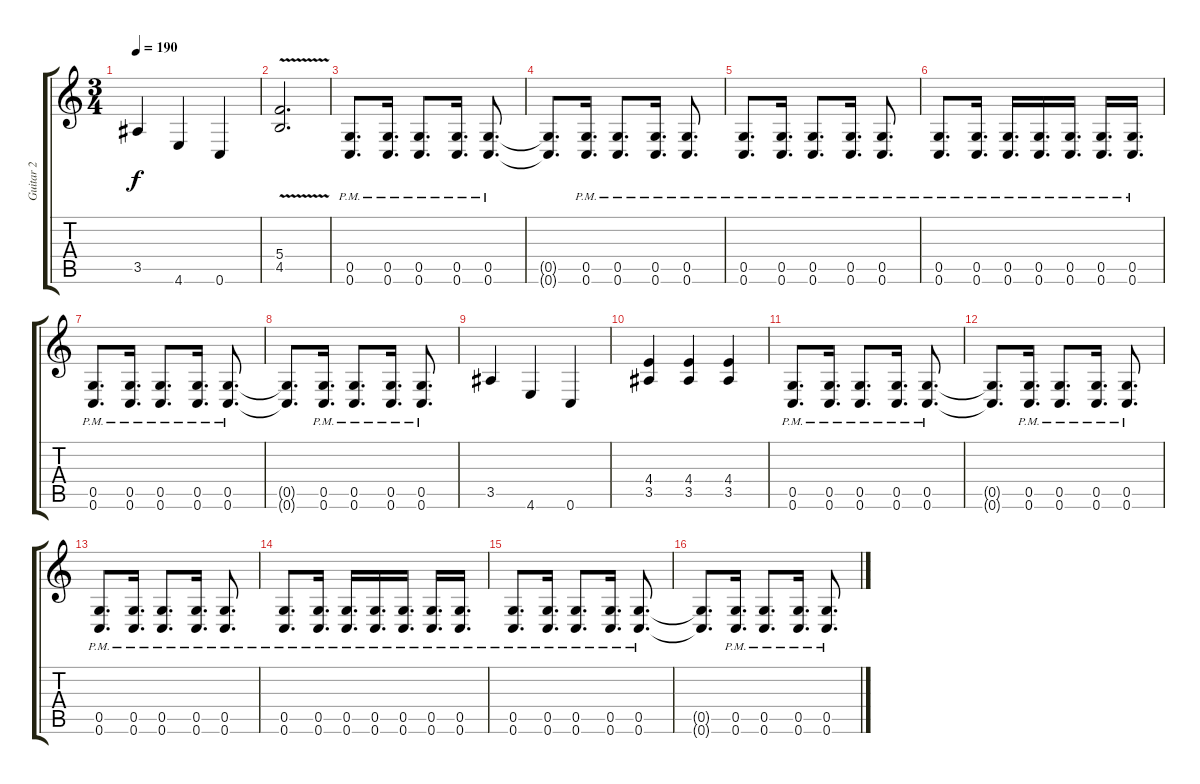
\track ("Guitar 2" "Guitar 2") {instrument distortionguitar}
\staff {score tabs}
\tuning (D4 A3 F3 C3 G2 C2) {hide}
\ts (3 4)
\tempo 190
\clef g2
\ks c
3.5.4{dy f} 4.6.4 0.6.4 |
(5.4{v} 4.5{v}).2{d} |
(0.5{pm} 0.6{pm}).8{d} (0.5{pm} 0.6{pm}).16{d} (0.5{pm} 0.6{pm}).8{d} (0.5{pm} 0.6{pm}).16{d} (0.5{pm} 0.6{pm}).8{d} |
(0.5{t} 0.6{t}).8{d} (0.5{pm} 0.6{pm}).16{d} (0.5{pm} 0.6{pm}).8{d} (0.5{pm} 0.6{pm}).16{d} (0.5{pm} 0.6{pm}).8{d} |
(0.5{pm} 0.6{pm}).8{d} (0.5{pm} 0.6{pm}).16{d} (0.5{pm} 0.6{pm}).8{d} (0.5{pm} 0.6{pm}).16{d} (0.5{pm} 0.6{pm}).8{d} |
(0.5{pm} 0.6{pm}).8{d} (0.5{pm} 0.6{pm}).16{d} (0.5{pm} 0.6{pm}).16{d} (0.5{pm} 0.6{pm}).16{d} (0.5{pm} 0.6{pm}).16{d} (0.5{pm} 0.6{pm}).16{d} (0.5{pm} 0.6{pm}).16{d} |
(0.5{pm} 0.6{pm}).8{d} (0.5{pm} 0.6{pm}).16{d} (0.5{pm} 0.6{pm}).8{d} (0.5{pm} 0.6{pm}).16{d} (0.5{pm} 0.6{pm}).8{d} |
(0.5{t} 0.6{t}).8{d} (0.5{pm} 0.6{pm}).16{d} (0.5{pm} 0.6{pm}).8{d} (0.5{pm} 0.6{pm}).16{d} (0.5{pm} 0.6{pm}).8{d} |
3.5.4 4.6.4 0.6.4 |
(4.4 3.5).4 (4.4 3.5).4 (4.4 3.5).4 |
(0.5{pm} 0.6{pm}).8{d} (0.5{pm} 0.6{pm}).16{d} (0.5{pm} 0.6{pm}).8{d} (0.5{pm} 0.6{pm}).16{d} (0.5{pm} 0.6{pm}).8{d} |
(0.5{t} 0.6{t}).8{d} (0.5{pm} 0.6{pm}).16{d} (0.5{pm} 0.6{pm}).8{d} (0.5{pm} 0.6{pm}).16{d} (0.5{pm} 0.6{pm}).8{d} |
(0.5{pm} 0.6{pm}).8{d} (0.5{pm} 0.6{pm}).16{d} (0.5{pm} 0.6{pm}).8{d} (0.5{pm} 0.6{pm}).16{d} (0.5{pm} 0.6{pm}).8{d} |
(0.5{pm} 0.6{pm}).8{d} (0.5{pm} 0.6{pm}).16{d} (0.5{pm} 0.6{pm}).16{d} (0.5{pm} 0.6{pm}).16{d} (0.5{pm} 0.6{pm}).16{d} (0.5{pm} 0.6{pm}).16{d} (0.5{pm} 0.6{pm}).16{d} |
(0.5{pm} 0.6{pm}).8{d} (0.5{pm} 0.6{pm}).16{d} (0.5{pm} 0.6{pm}).8{d} (0.5{pm} 0.6{pm}).16{d} (0.5{pm} 0.6{pm}).8{d} |
(0.5{t} 0.6{t}).8{d} (0.5{pm} 0.6{pm}).16{d} (0.5{pm} 0.6{pm}).8{d} (0.5{pm} 0.6{pm}).16{d} (0.5{pm} 0.6{pm}).8{d}
